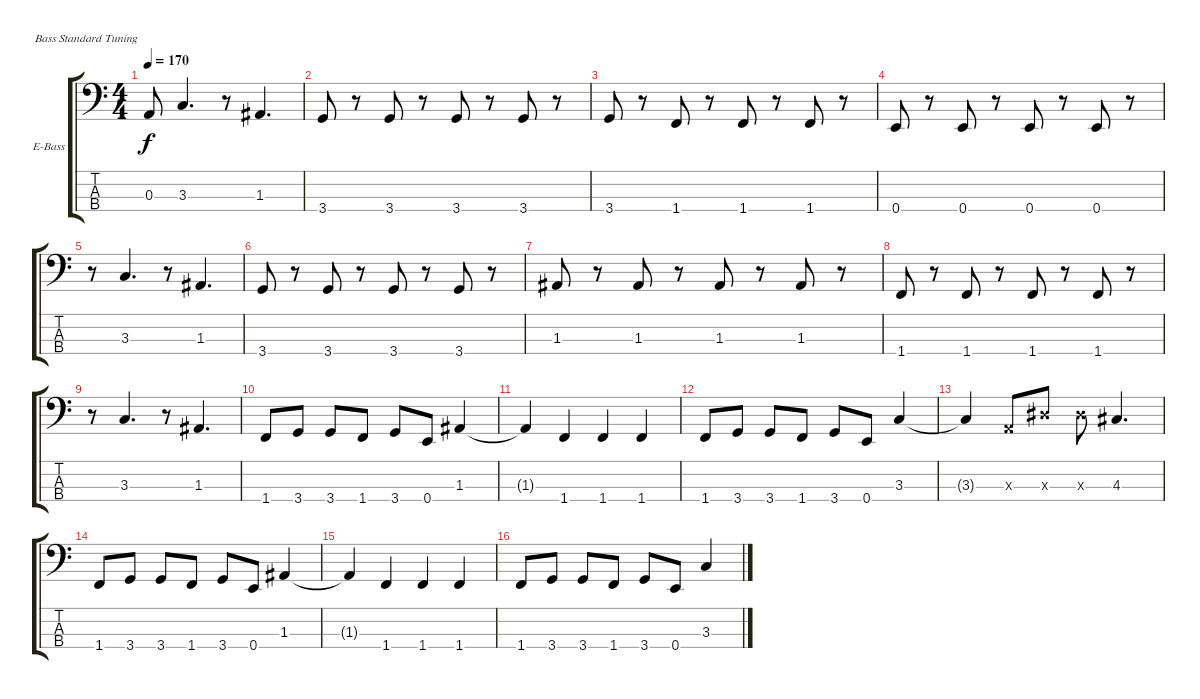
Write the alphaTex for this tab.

\bracketExtendMode groupsimilarinstruments
\firstSystemTrackNameOrientation horizontal
\otherSystemsTrackNameOrientation horizontal
\track ("Bass" "E-Bass") {instrument electricbasspick}
\staff {score tabs}
\tuning (G2 D2 A1 E1)
\ts (4 4)
\tempo 170
\clef f4
\ks c
0.3.8{dy f} 3.3.4{d} r.8 1.3.4{d} |
3.4.8 r.8 3.4.8 r.8 3.4.8 r.8 3.4.8 r.8 |
3.4.8 r.8 1.4.8 r.8 1.4.8 r.8 1.4.8 r.8 |
0.4.8 r.8 0.4.8 r.8 0.4.8 r.8 0.4.8 r.8 |
r.8 3.3.4{d} r.8 1.3.4{d} |
3.4.8 r.8 3.4.8 r.8 3.4.8 r.8 3.4.8 r.8 |
1.3.8 r.8 1.3.8 r.8 1.3.8 r.8 1.3.8 r.8 |
1.4.8 r.8 1.4.8 r.8 1.4.8 r.8 1.4.8 r.8 |
r.8 3.3.4{d} r.8 1.3.4{d} |
1.4.8 3.4.8 3.4.8 1.4.8 3.4.8 0.4.8 1.3.4 |
1.3{t}.4 1.4.4 1.4.4 1.4.4 |
1.4.8 3.4.8 3.4.8 1.4.8 3.4.8 0.4.8 3.3.4 |
3.3{t}.4 0.3{x}.8 6.3{x}.8 6.3{x}.8 4.3.4{d} |
1.4.8 3.4.8 3.4.8 1.4.8 3.4.8 0.4.8 1.3.4 |
1.3{t}.4 1.4.4 1.4.4 1.4.4 |
1.4.8 3.4.8 3.4.8 1.4.8 3.4.8 0.4.8 3.3.4
